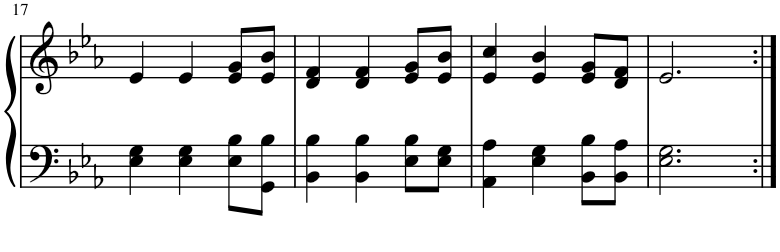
**kern	**kern
*part1	*part1
*staff2	*staff1
*I"Piano	*
*I'Pno.	*
!!LO:PB:g=z
*clefF4	*clefG2
*k[b-e-a-]	*k[b-e-a-]
*M3/4	*M3/4
=17	=17
4E-\ 4G\	4e-/
4E-\ 4G\	4e-/
8E-\ 8B-\L	8e-/ 8g/L
8GG\ 8B-\J	8e-/ 8b-/J
=18	=18
4BB-\ 4B-\	4d/ 4f/
4BB-\ 4B-\	4d/ 4f/
8E-\ 8B-\L	8e-/ 8g/L
8E-\ 8G\J	8e-/ 8b-/J
=19	=19
4AA-\ 4A-\	4e-/ 4cc/
4E-\ 4G\	4e-/ 4b-/
8BB-\ 8B-\L	8e-/ 8g/L
8BB-\ 8A-\J	8d/ 8f/J
=20	=20
2.E-\ 2.G\	2.e-/
=:|!	=:|!
*-	*-
